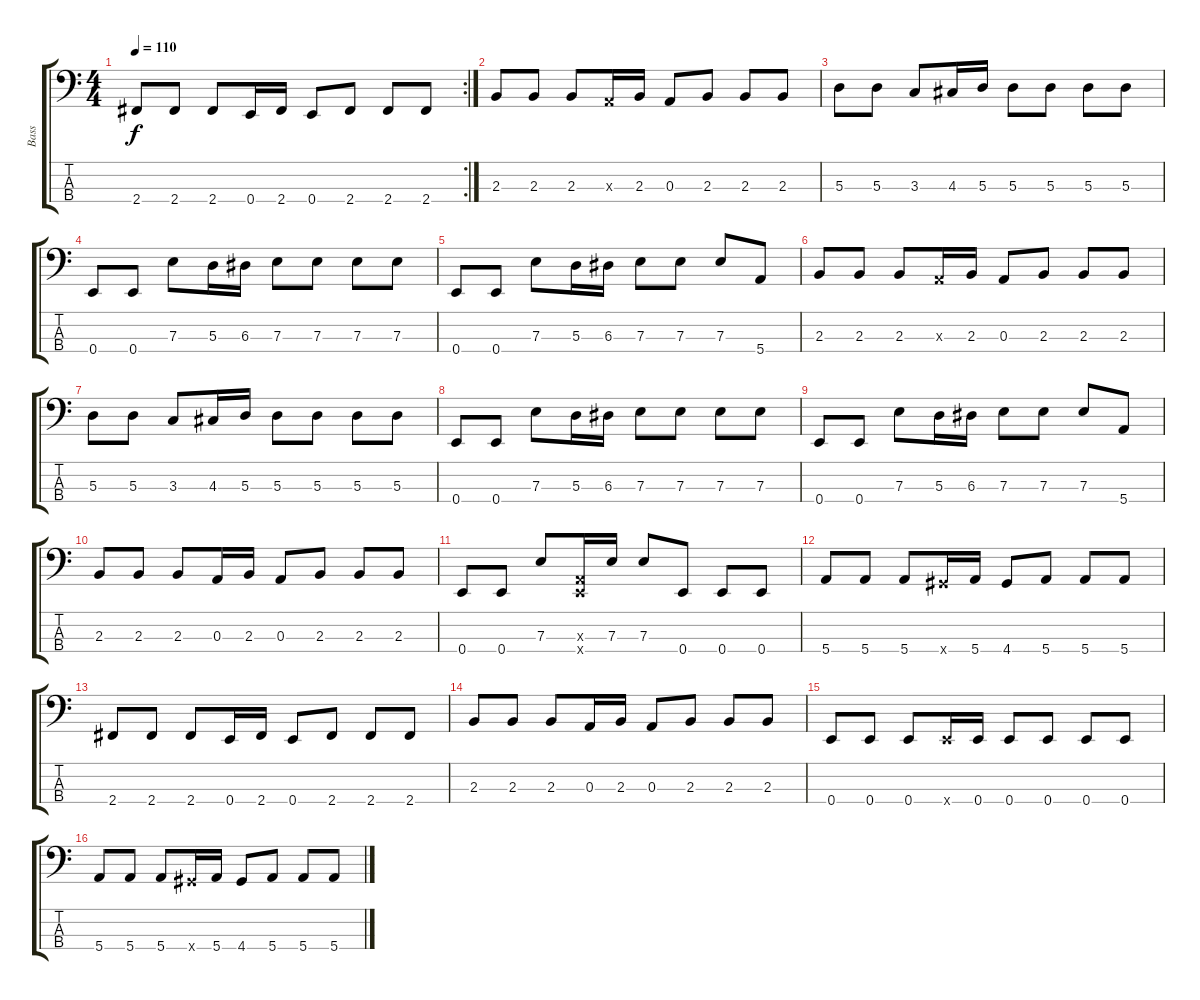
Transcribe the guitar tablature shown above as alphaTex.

\track ("Bass" "Bass") {instrument electricbasspick}
\staff {score tabs}
\tuning (G2 D2 A1 E1) {hide}
\rc 2
\ts (4 4)
\tempo 110
\clef f4
\ks c
2.4.8{dy f} 2.4.8 2.4.8 0.4.16 2.4.16 0.4.8 2.4.8 2.4.8 2.4.8 |
2.3.8 2.3.8 2.3.8 0.3{x}.16 2.3.16 0.3.8 2.3.8 2.3.8 2.3.8 |
5.3.8 5.3.8 3.3.8 4.3.16 5.3.16 5.3.8 5.3.8 5.3.8 5.3.8 |
0.4.8 0.4.8 7.3.8 5.3.16 6.3.16 7.3.8 7.3.8 7.3.8 7.3.8 |
0.4.8 0.4.8 7.3.8 5.3.16 6.3.16 7.3.8 7.3.8 7.3.8 5.4.8 |
2.3.8 2.3.8 2.3.8 0.3{x}.16 2.3.16 0.3.8 2.3.8 2.3.8 2.3.8 |
5.3.8 5.3.8 3.3.8 4.3.16 5.3.16 5.3.8 5.3.8 5.3.8 5.3.8 |
0.4.8 0.4.8 7.3.8 5.3.16 6.3.16 7.3.8 7.3.8 7.3.8 7.3.8 |
0.4.8 0.4.8 7.3.8 5.3.16 6.3.16 7.3.8 7.3.8 7.3.8 5.4.8 |
2.3.8 2.3.8 2.3.8 0.3.16 2.3.16 0.3.8 2.3.8 2.3.8 2.3.8 |
0.4.8 0.4.8 7.3.8 (0.3{x} 0.4{x}).16 7.3.16 7.3.8 0.4.8 0.4.8 0.4.8 |
5.4.8 5.4.8 5.4.8 4.4{x}.16 5.4.16 4.4.8 5.4.8 5.4.8 5.4.8 |
2.4.8 2.4.8 2.4.8 0.4.16 2.4.16 0.4.8 2.4.8 2.4.8 2.4.8 |
2.3.8 2.3.8 2.3.8 0.3.16 2.3.16 0.3.8 2.3.8 2.3.8 2.3.8 |
0.4.8 0.4.8 0.4.8 0.4{x}.16 0.4.16 0.4.8 0.4.8 0.4.8 0.4.8 |
5.4.8 5.4.8 5.4.8 4.4{x}.16 5.4.16 4.4.8 5.4.8 5.4.8 5.4.8
